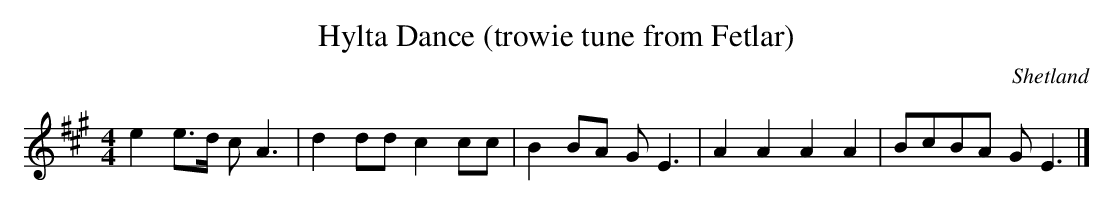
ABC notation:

X:1
T:Hylta Dance (trowie tune from Fetlar)
M:4/4
O:Shetland
K:A major
e2e>d cA3 | d2dd c2cc | B2 BA GE3 | \
A2A2 A2A2 | BcBA GE3 |]
